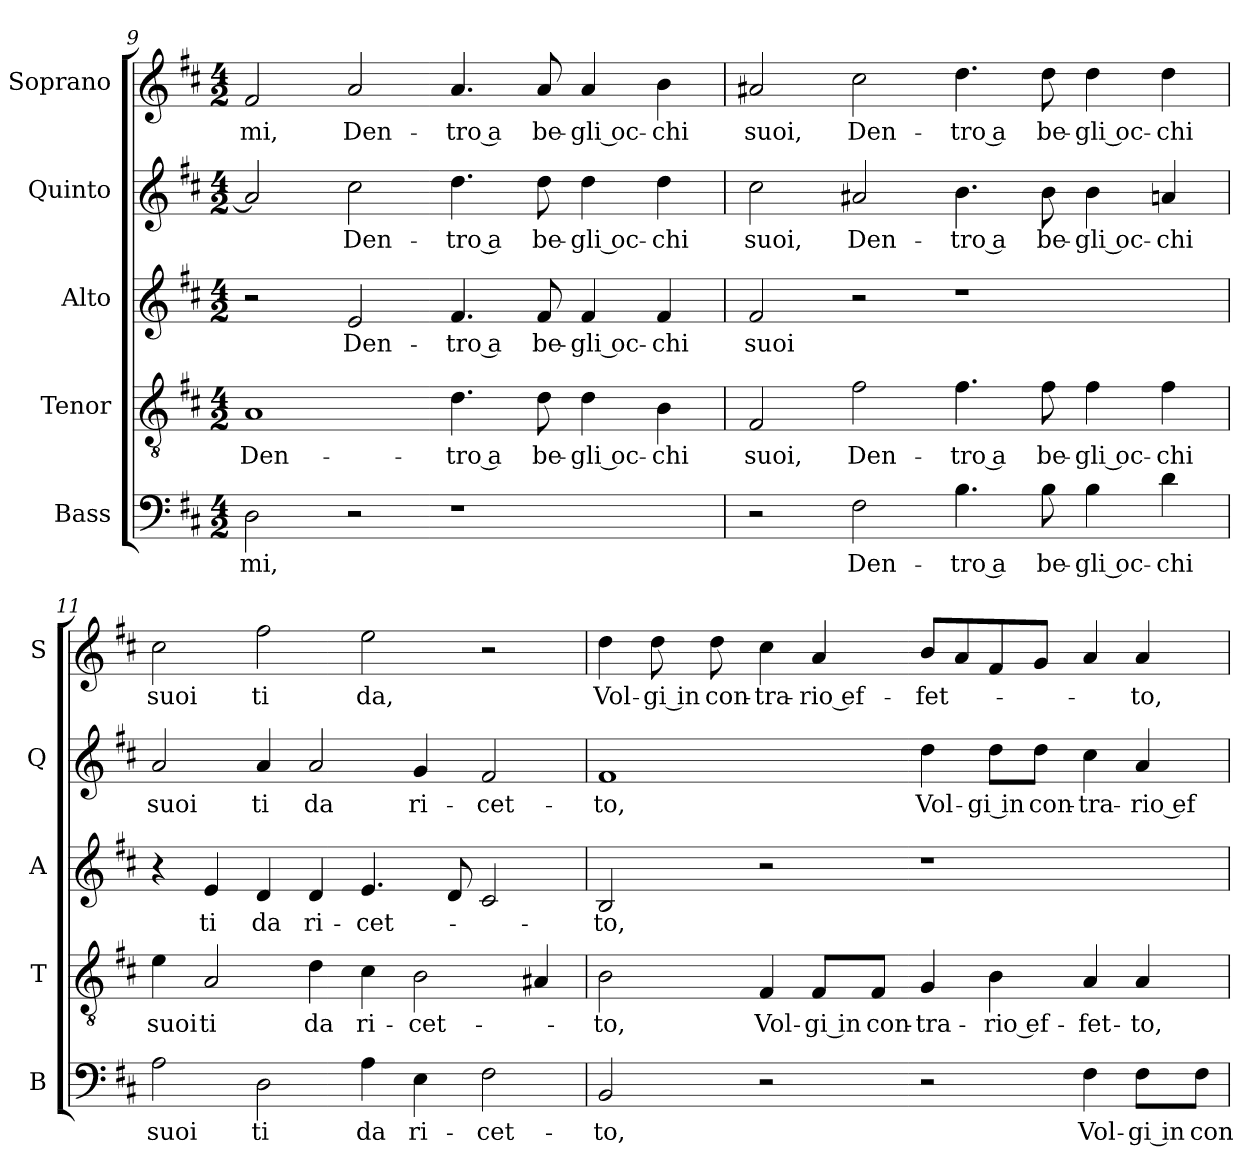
**kern	**text	**kern	**text	**kern	**text	**kern	**text	**kern	**text
*part5	*part5	*part4	*part4	*part3	*part3	*part2	*part2	*part1	*part1
*staff5	*staff5	*staff4	*staff4	*staff3	*staff3	*staff2	*staff2	*staff1	*staff1
*I"Bass	*	*I"Tenor	*	*I"Alto	*	*I"Quinto	*	*I"Soprano	*
*I'B	*	*I'T	*	*I'A	*	*I'Q	*	*I'S	*
*clefF4	*	*clefGv2	*	*clefG2	*	*clefG2	*	*clefG2	*
*k[f#c#]	*	*k[f#c#]	*	*k[f#c#]	*	*k[f#c#]	*	*k[f#c#]	*
*D:	*	*D:	*	*D:	*	*D:	*	*D:	*
*M4/2	*	*M4/2	*	*M4/2	*	*M4/2	*	*M4/2	*
=9	=9	=9	=9	=9	=9	=9	=9	=9	=9
!	!LO:LY:b	!	!	!	!	!	!	!	!
!	!	!	!LO:LY:b	!	!	!	!	!	!
!	!	!	!	!	!	!	!	!	!LO:LY:b
2D\	-mi,	1A	Den-	2r	.	2a/]	.	2f#/	-mi,
!	!	!	!	!	!LO:LY:b	!	!	!	!
!	!	!	!	!	!	!	!LO:LY:b	!	!
!	!	!	!	!	!	!	!	!	!LO:LY:b
2r	.	.	.	2e/	Den-	2cc#\	Den-	2a/	Den-
!	!	!	!LO:LY:b	!	!	!	!	!	!
!	!	!	!	!	!LO:LY:b	!	!	!	!
!	!	!	!	!	!	!	!LO:LY:b	!	!
!	!	!	!	!	!	!	!	!	!LO:LY:b
1r	.	4.d\	-tro a	4.f#/	-tro a	4.dd\	-tro a	4.a/	-tro a
!	!	!	!LO:LY:b	!	!	!	!	!	!
!	!	!	!	!	!LO:LY:b	!	!	!	!
!	!	!	!	!	!	!	!LO:LY:b	!	!
!	!	!	!	!	!	!	!	!	!LO:LY:b
.	.	8d\	be-	8f#/	be-	8dd\	be-	8a/	be-
!	!	!	!LO:LY:b	!	!	!	!	!	!
!	!	!	!	!	!LO:LY:b	!	!	!	!
!	!	!	!	!	!	!	!LO:LY:b	!	!
!	!	!	!	!	!	!	!	!	!LO:LY:b
.	.	4d\	-gli oc-	4f#/	-gli oc-	4dd\	-gli oc-	4a/	-gli oc-
!	!	!	!LO:LY:b	!	!	!	!	!	!
!	!	!	!	!	!LO:LY:b	!	!	!	!
!	!	!	!	!	!	!	!LO:LY:b	!	!
!	!	!	!	!	!	!	!	!	!LO:LY:b
.	.	4B\	-chi	4f#/	-chi	4dd\	-chi	4b\	-chi
=10	=10	=10	=10	=10	=10	=10	=10	=10	=10
!	!	!	!LO:LY:b	!	!	!	!	!	!
!	!	!	!	!	!LO:LY:b	!	!	!	!
!	!	!	!	!	!	!	!LO:LY:b	!	!
!	!	!	!	!	!	!	!	!	!LO:LY:b
2r	.	2F#/	suoi,	2f#/	suoi	2cc#\	suoi,	2a#X/	suoi,
!	!LO:LY:b	!	!	!	!	!	!	!	!
!	!	!	!LO:LY:b	!	!	!	!	!	!
!	!	!	!	!	!	!	!LO:LY:b	!	!
!	!	!	!	!	!	!	!	!	!LO:LY:b
2F#\	Den-	2f#\	Den-	2r	.	2a#X/	Den-	2cc#\	Den-
!	!LO:LY:b	!	!	!	!	!	!	!	!
!	!	!	!LO:LY:b	!	!	!	!	!	!
!	!	!	!	!	!	!	!LO:LY:b	!	!
!	!	!	!	!	!	!	!	!	!LO:LY:b
4.B\	-tro a	4.f#\	-tro a	1r	.	4.b\	-tro a	4.dd\	-tro a
!	!LO:LY:b	!	!	!	!	!	!	!	!
!	!	!	!LO:LY:b	!	!	!	!	!	!
!	!	!	!	!	!	!	!LO:LY:b	!	!
!	!	!	!	!	!	!	!	!	!LO:LY:b
8B\	be-	8f#\	be-	.	.	8b\	be-	8dd\	be-
!	!LO:LY:b	!	!	!	!	!	!	!	!
!	!	!	!LO:LY:b	!	!	!	!	!	!
!	!	!	!	!	!	!	!LO:LY:b	!	!
!	!	!	!	!	!	!	!	!	!LO:LY:b
4B\	-gli oc-	4f#\	-gli oc-	.	.	4b\	-gli oc-	4dd\	-gli oc-
!	!LO:LY:b	!	!	!	!	!	!	!	!
!	!	!	!LO:LY:b	!	!	!	!	!	!
!	!	!	!	!	!	!	!LO:LY:b	!	!
!	!	!	!	!	!	!	!	!	!LO:LY:b
4d\	-chi	4f#\	-chi	.	.	4an/	-chi	4dd\	-chi
!!LO:LB:g=z
=11	=11	=11	=11	=11	=11	=11	=11	=11	=11
!	!LO:LY:b	!	!	!	!	!	!	!	!
!	!	!	!LO:LY:b	!	!	!	!	!	!
!	!	!	!	!	!	!	!LO:LY:b	!	!
!	!	!	!	!	!	!	!	!	!LO:LY:b
2A\	suoi	4e\	suoi	4r	.	2a/	suoi	2cc#\	suoi
!	!	!	!LO:LY:b	!	!	!	!	!	!
!	!	!	!	!	!LO:LY:b	!	!	!	!
.	.	2A/	ti	4e/	ti	.	.	.	.
!	!LO:LY:b	!	!	!	!	!	!	!	!
!	!	!	!	!	!LO:LY:b	!	!	!	!
!	!	!	!	!	!	!	!LO:LY:b	!	!
!	!	!	!	!	!	!	!	!	!LO:LY:b
2D\	ti	.	.	4d/	da	4a/	ti	2ff#\	ti
!	!	!	!LO:LY:b	!	!	!	!	!	!
!	!	!	!	!	!LO:LY:b	!	!	!	!
!	!	!	!	!	!	!	!LO:LY:b	!	!
.	.	4d\	da	4d/	ri-	2a/	da	.	.
!	!LO:LY:b	!	!	!	!	!	!	!	!
!	!	!	!LO:LY:b	!	!	!	!	!	!
!	!	!	!	!	!LO:LY:b	!	!	!	!
!	!	!	!	!	!	!	!	!	!LO:LY:b
4A\	da	4c#\	ri-	4.e/	-cet-	.	.	2ee\	da,
!	!LO:LY:b	!	!	!	!	!	!	!	!
!	!	!	!LO:LY:b	!	!	!	!	!	!
!	!	!	!	!	!	!	!LO:LY:b	!	!
4E\	ri-	2B\	-cet-	.	.	4g/	ri-	.	.
.	.	.	.	8d/	.	.	.	.	.
!	!LO:LY:b	!	!	!	!	!	!	!	!
!	!	!	!	!	!	!	!LO:LY:b	!	!
2F#\	-cet-	.	.	2c#/	.	2f#/	-cet-	2r	.
.	.	4A#X/	.	.	.	.	.	.	.
=12	=12	=12	=12	=12	=12	=12	=12	=12	=12
!	!LO:LY:b	!	!	!	!	!	!	!	!
!	!	!	!LO:LY:b	!	!	!	!	!	!
!	!	!	!	!	!LO:LY:b	!	!	!	!
!	!	!	!	!	!	!	!LO:LY:b	!	!
!	!	!	!	!	!	!	!	!	!LO:LY:b
2BB/	-to,	2B\	-to,	2B/	-to,	1f#	-to,	4dd\	Vol-
!	!	!	!	!	!	!	!	!	!LO:LY:b
.	.	.	.	.	.	.	.	8dd\	-gi in
!	!	!	!	!	!	!	!	!	!LO:LY:b
.	.	.	.	.	.	.	.	8dd\	con-
!	!	!	!LO:LY:b	!	!	!	!	!	!
!	!	!	!	!	!	!	!	!	!LO:LY:b
2r	.	4F#/	Vol-	2r	.	.	.	4cc#\	-tra-
!	!	!	!LO:LY:b	!	!	!	!	!	!
!	!	!	!	!	!	!	!	!	!LO:LY:b
.	.	8F#/L	-gi in	.	.	.	.	4a/	-rio ef-
!	!	!	!LO:LY:b	!	!	!	!	!	!
.	.	8F#/J	con-	.	.	.	.	.	.
!	!	!	!LO:LY:b	!	!	!	!	!	!
!	!	!	!	!	!	!	!LO:LY:b	!	!
!	!	!	!	!	!	!	!	!	!LO:LY:b
2r	.	4G/	-tra-	1r	.	4dd\	Vol-	8b/L	-fet-
.	.	.	.	.	.	.	.	8a/	.
!	!	!	!LO:LY:b	!	!	!	!	!	!
!	!	!	!	!	!	!	!LO:LY:b	!	!
.	.	4B\	-rio ef-	.	.	8dd\L	-gi in	8f#/	.
!	!	!	!	!	!	!	!LO:LY:b	!	!
.	.	.	.	.	.	8dd\J	con-	8g/J	.
!	!LO:LY:b	!	!	!	!	!	!	!	!
!	!	!	!LO:LY:b	!	!	!	!	!	!
!	!	!	!	!	!	!	!LO:LY:b	!	!
4F#\	Vol-	4A/	-fet-	.	.	4cc#\	-tra-	4a/	.
!	!LO:LY:b	!	!	!	!	!	!	!	!
!	!	!	!LO:LY:b	!	!	!	!	!	!
!	!	!	!	!	!	!	!LO:LY:b	!	!
!	!	!	!	!	!	!	!	!	!LO:LY:b
8F#\L	-gi in	4A/	-to,	.	.	4a/	-rio ef-	4a/	-to,
!	!LO:LY:b	!	!	!	!	!	!	!	!
8F#\J	con-	.	.	.	.	.	.	.	.
=	=	=	=	=	=	=	=	=	=
*-	*-	*-	*-	*-	*-	*-	*-	*-	*-
